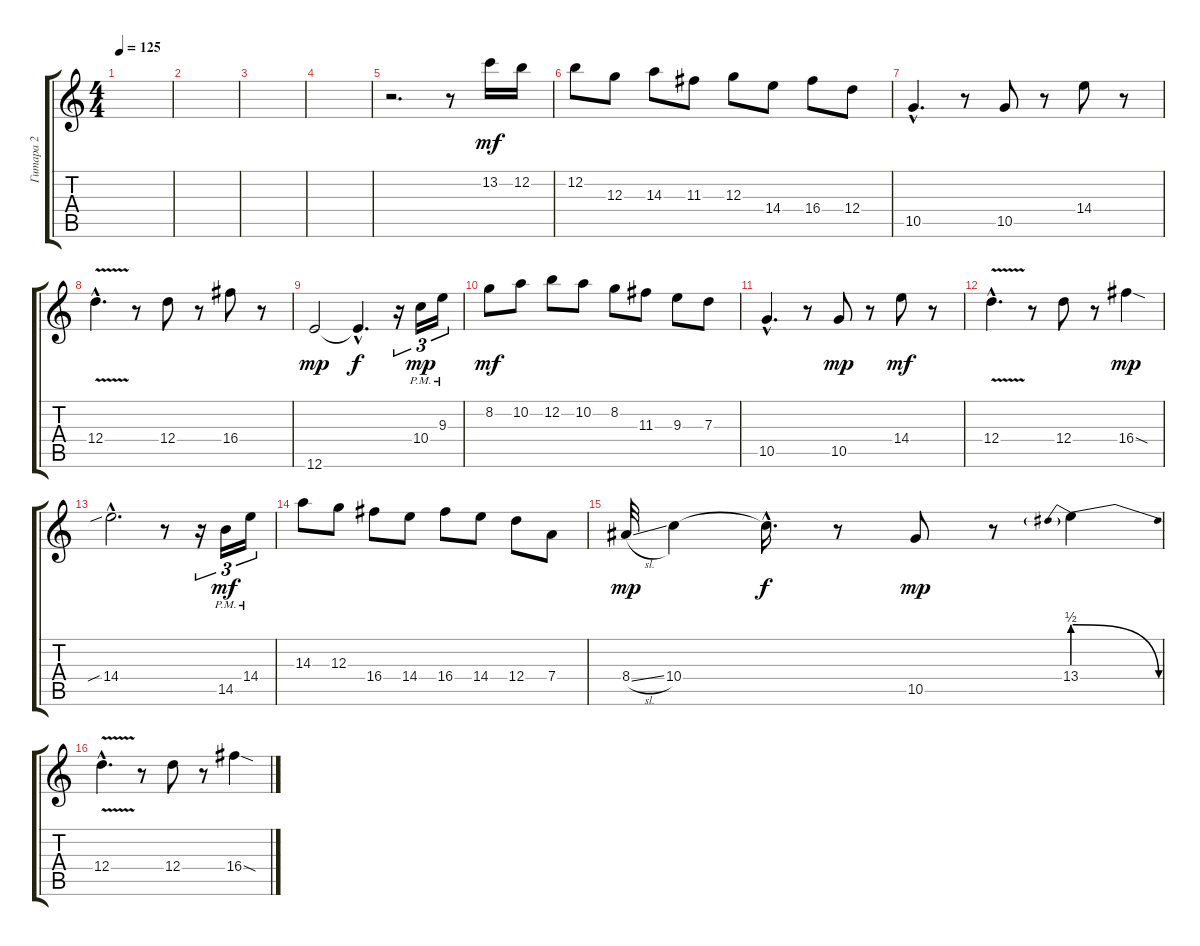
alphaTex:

\track ("Гитара 2" "Гитара 2") {instrument overdrivenguitar}
\staff {score tabs}
\tuning (E4 B3 G3 D3 A2 E2) {hide}
\ts (4 4)
\tempo 125
\clef g2
\ks c
|
|
|
|
r.2{d volume 13} r.8 13.2.16{dy mf} 12.2.16 |
12.2.8 12.3.8 14.3.8 11.3.8 12.3.8 14.4.8 16.4.8 12.4.8 |
10.5{hac}.4{d} r.8 10.5.8 r.8 14.4.8 r.8 |
12.4{v hac}.4{d} r.8 12.4.8 r.8 16.4.8 r.8 |
12.6.2{dy mp} 12.6{hac t}.4{d dy f} r.16{tu (3 2)} 10.4{pm}.16{tu (3 2) dy mp} 9.3{pm}.16{tu (3 2)} |
8.2.8{dy mf} 10.2.8 12.2.8 10.2.8 8.2.8 11.3.8 9.3.8 7.3.8 |
10.5{hac}.4{d} r.8 10.5.8{dy mp} r.8 14.4.8{dy mf} r.8 |
12.4{v hac}.4{d} r.8 12.4.8 r.8 16.4{sod}.4{dy mp} |
14.4{sib hac}.2{d} r.8 r.16{tu (3 2)} 14.5{pm}.16{tu (3 2) dy mf} 14.4{pm}.16{tu (3 2)} |
14.3.8 12.3.8 16.4.8 14.4.8 16.4.8 14.4.8 12.4.8 7.4.8 |
8.4{sl}.32{dy mp} 10.4.4 10.4{hac t}.16{d dy f} r.8 10.5.8{dy mp} r.8 13.4{be (prebendrelease 0 2 60 0)}.4 |
12.4{v hac}.4{d} r.8 12.4.8 r.8 16.4{sod}.4
